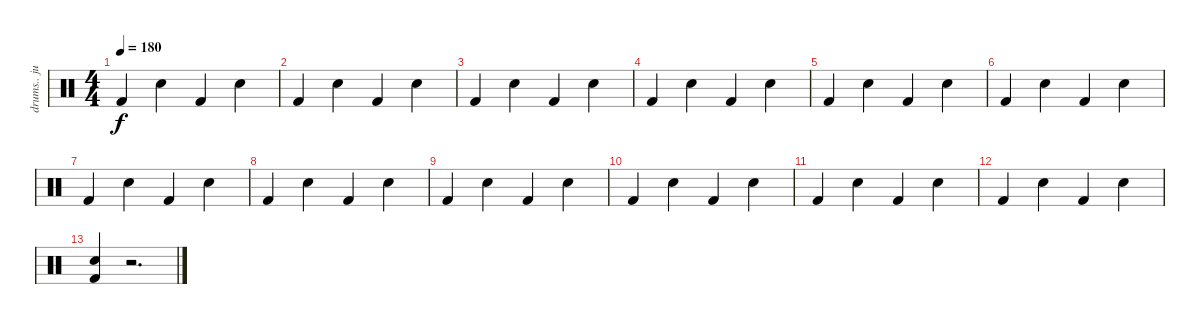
\track ("drums.. just for a simple beat." "drums.. ju") {instrument percussion}
\staff {score}
\articulation defaults
\ts (4 4)
\tempo 180
\clef neutral
\ks c "Kick (hit) 2".4{dy f} "Electric Snare (hit)".4 "Kick (hit) 2".4 "Electric Snare (hit)".4
|
"Kick (hit) 2".4 "Electric Snare (hit)".4 "Kick (hit) 2".4 "Electric Snare (hit)".4 |
"Kick (hit) 2".4 "Electric Snare (hit)".4 "Kick (hit) 2".4 "Electric Snare (hit)".4 |
"Kick (hit) 2".4 "Electric Snare (hit)".4 "Kick (hit) 2".4 "Electric Snare (hit)".4 |
"Kick (hit) 2".4 "Electric Snare (hit)".4 "Kick (hit) 2".4 "Electric Snare (hit)".4 |
"Kick (hit) 2".4 "Electric Snare (hit)".4 "Kick (hit) 2".4 "Electric Snare (hit)".4 |
"Kick (hit) 2".4 "Electric Snare (hit)".4 "Kick (hit) 2".4 "Electric Snare (hit)".4 |
"Kick (hit) 2".4 "Electric Snare (hit)".4 "Kick (hit) 2".4 "Electric Snare (hit)".4 |
"Kick (hit) 2".4 "Electric Snare (hit)".4 "Kick (hit) 2".4 "Electric Snare (hit)".4 |
"Kick (hit) 2".4 "Electric Snare (hit)".4 "Kick (hit) 2".4 "Electric Snare (hit)".4 |
"Kick (hit) 2".4 "Electric Snare (hit)".4 "Kick (hit) 2".4 "Electric Snare (hit)".4 |
"Kick (hit) 2".4 "Electric Snare (hit)".4 "Kick (hit) 2".4 "Electric Snare (hit)".4 |
("Electric Snare (hit)" "Kick (hit) 2").4 r.2{d}
